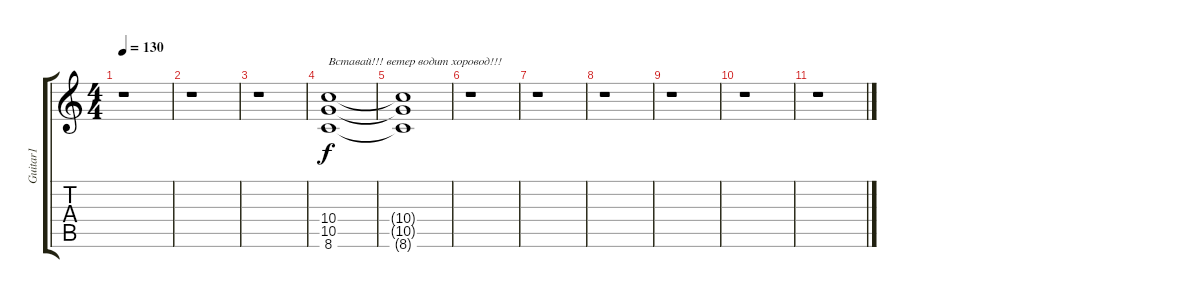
\track ("Guitar1" "Guitar1") {instrument overdrivenguitar}
\staff {score tabs}
\tuning (E4 B3 G3 D3 A2 E2) {hide}
\ts (4 4)
\tempo 130
\clef g2
\ks c
r.1{dy f} |
r.1 |
r.1 |
(10.4 10.5 8.6).1{txt "Вставай!!! ветер водит хоровод!!!"} |
(10.4{t} 10.5{t} 8.6{t}).1 |
r.1 |
r.1 |
r.1 |
r.1 |
r.1 |
r.1
